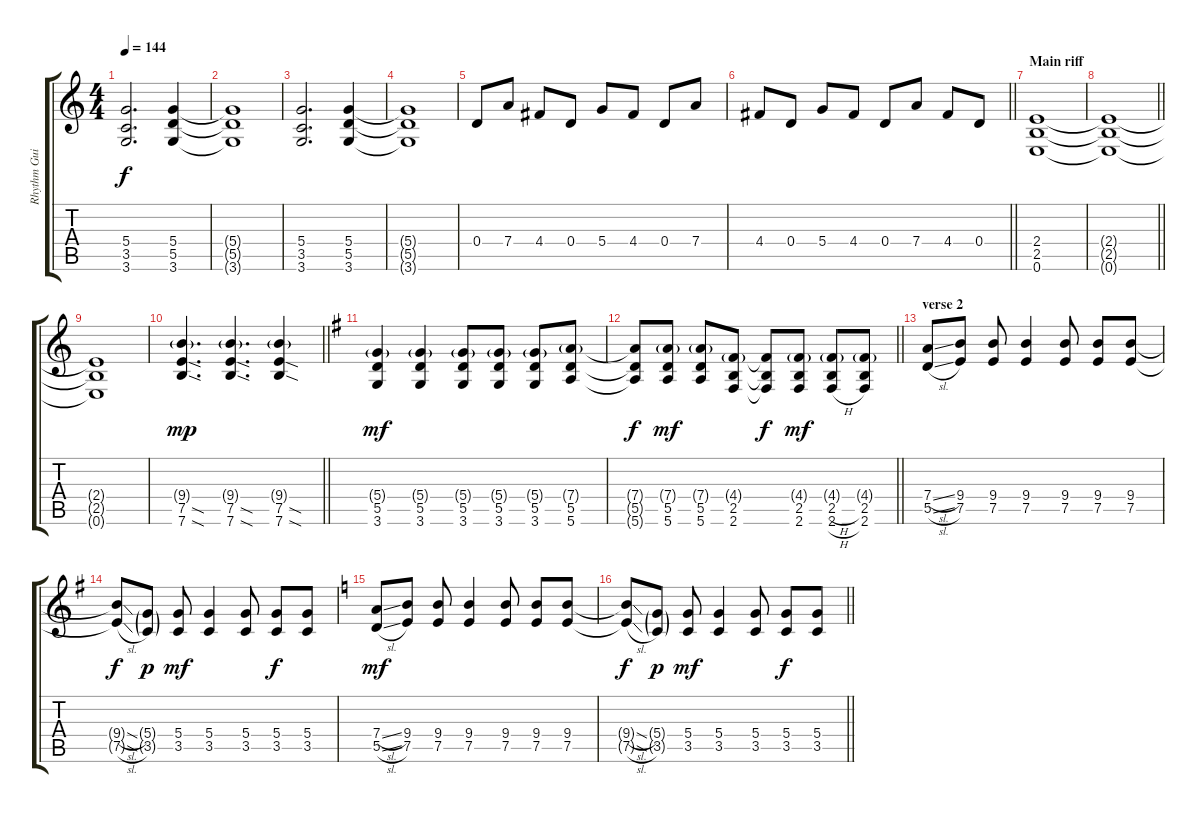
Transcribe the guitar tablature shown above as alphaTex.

\track ("Rhythm Guitar" "Rhythm Gui") {instrument distortionguitar}
\staff {score tabs}
\tuning (E4 B3 G3 D3 A2 E2) {hide}
\ts (4 4)
\tempo 144
\clef g2
\ks c
(5.4 3.5 3.6).2{d dy f} (5.4 5.5 3.6).4 |
(5.4{t} 5.5{t} 3.6{t}).1 |
(5.4 3.5 3.6).2{d} (5.4 5.5 3.6).4 |
(5.4{t} 5.5{t} 3.6{t}).1 |
0.4.8 7.4.8 4.4.8 0.4.8 5.4.8 4.4.8 0.4.8 7.4.8 |
\barLineRight lightlight
4.4.8 0.4.8 5.4.8 4.4.8 0.4.8 7.4.8 4.4.8 0.4.8 |
\section ("" "Main riff")
(2.4 2.5 0.6).1 |
\barLineRight lightlight
(2.4{t} 2.5{t} 0.6{t}).1 |
(2.4{t} 2.5{t} 0.6{t}).1 |
\barLineRight lightlight
(9.4{g} 7.5{sod} 7.6{sod}).4{d dy mp} (9.4{g} 7.5{sod} 7.6{sod}).4{d} (9.4{g} 7.5{sod} 7.6{sod}).4 |
\ks g
(5.4{g} 5.5 3.6).4{dy mf} (5.4{g} 5.5 3.6).4 (5.4{g} 5.5 3.6).8 (5.4{g} 5.5 3.6).8 (5.4{g} 5.5 3.6).8 (7.4{g} 5.5 5.6).8 |
\barLineRight lightlight
(7.4{t} 5.5{t} 5.6{t}).8{dy f} (7.4{g} 5.5 5.6).8{dy mf} (7.4{g} 5.5 5.6).8 (4.4{g} 2.5 2.6).8 (4.4{t} 2.5{t} 2.6{t}).8{dy f} (4.4{g} 2.5 2.6).8{dy mf} (4.4{g} 2.5{h} 2.6{h}).8 (4.4{g} 2.5 2.6).8 |
\section ("" "verse 2")
(7.4{sl} 5.5{sl}).8 (9.4 7.5).8 (9.4 7.5).8 (9.4 7.5).4 (9.4 7.5).8 (9.4 7.5).8 (9.4 7.5).8 |
(9.4{sl t} 7.5{sl t}).8{dy f} (5.4{g} 3.5{g}).8{dy p} (5.4 3.5).8{dy mf} (5.4 3.5).4 (5.4 3.5).8 (5.4 3.5).8{dy f} (5.4 3.5).8 |
\ks c
(7.4{sl} 5.5{sl}).8{dy mf} (9.4 7.5).8 (9.4 7.5).8 (9.4 7.5).4 (9.4 7.5).8 (9.4 7.5).8 (9.4 7.5).8 |
\barLineRight lightlight
(9.4{sl t} 7.5{sl t}).8{dy f} (5.4{g} 3.5{g}).8{dy p} (5.4 3.5).8{dy mf} (5.4 3.5).4 (5.4 3.5).8 (5.4 3.5).8{dy f} (5.4 3.5).8
